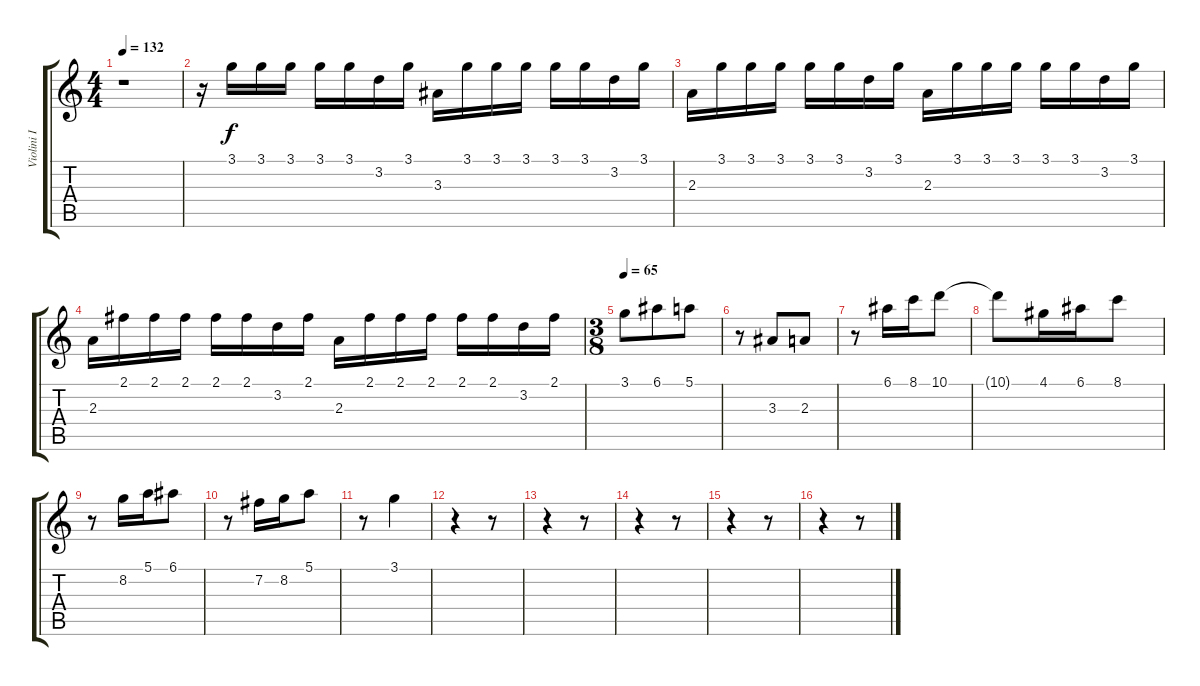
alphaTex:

\track ("Violini I" "Violini I") {instrument distortionguitar}
\staff {score tabs}
\tuning (E4 B3 G3 D3 A2 E2) {hide}
\ts (4 4)
\tempo 132
\clef g2
\ks c
r.1{dy f} |
r.16 3.1.16 3.1.16 3.1.16 3.1.16 3.1.16 3.2.16 3.1.16 3.3.16 3.1.16 3.1.16 3.1.16 3.1.16 3.1.16 3.2.16 3.1.16 |
2.3.16 3.1.16 3.1.16 3.1.16 3.1.16 3.1.16 3.2.16 3.1.16 2.3.16 3.1.16 3.1.16 3.1.16 3.1.16 3.1.16 3.2.16 3.1.16 |
2.3.16 2.1.16 2.1.16 2.1.16 2.1.16 2.1.16 3.2.16 2.1.16 2.3.16 2.1.16 2.1.16 2.1.16 2.1.16 2.1.16 3.2.16 2.1.16 |
\ts (3 8)
\tempo 65
3.1.8 6.1.8 5.1.8 |
r.8 3.3.8 2.3.8 |
r.8 6.1.16 8.1.16 10.1.8 |
10.1{t}.8 4.1.16 6.1.16 8.1.8 |
r.8 8.2.16 5.1.16 6.1.8 |
r.8 7.2.16 8.2.16 5.1.8 |
r.8 3.1.4 |
r.4 r.8 |
r.4 r.8 |
r.4 r.8 |
r.4 r.8 |
r.4 r.8
